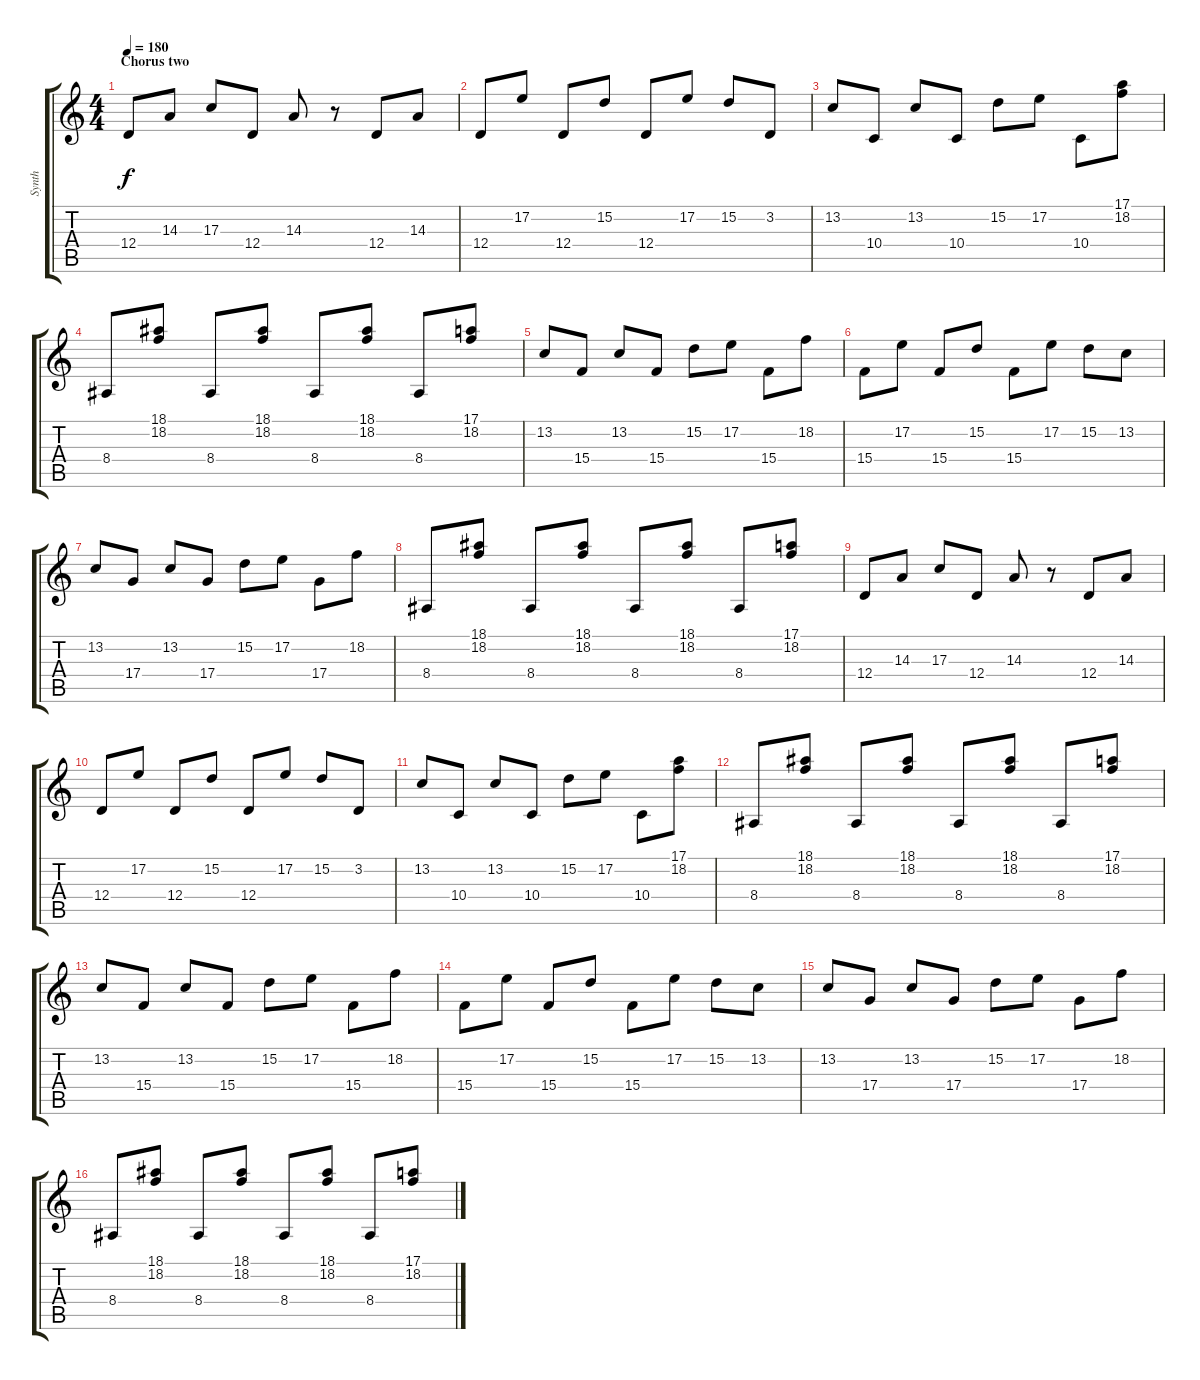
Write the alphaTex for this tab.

\track ("Synth" "Synth") {instrument lead2sawtooth}
\staff {score tabs}
\tuning (E4 B3 G3 D3 A2 E2) {hide}
\ts (4 4)
\section ("" "Chorus two")
\tempo 180
\clef g2
\ks c
12.4.8{dy f} 14.3.8 17.3.8 12.4.8 14.3.8 r.8 12.4.8 14.3.8 |
12.4.8 17.2.8 12.4.8 15.2.8 12.4.8 17.2.8 15.2.8 3.2.8 |
13.2.8 10.4.8 13.2.8 10.4.8 15.2.8 17.2.8 10.4.8 (17.1 18.2).8 |
8.4.8 (18.1 18.2).8 8.4.8 (18.1 18.2).8 8.4.8 (18.1 18.2).8 8.4.8 (17.1 18.2).8 |
13.2.8 15.4.8 13.2.8 15.4.8 15.2.8 17.2.8 15.4.8 18.2.8 |
15.4.8 17.2.8 15.4.8 15.2.8 15.4.8 17.2.8 15.2.8 13.2.8 |
13.2.8 17.4.8 13.2.8 17.4.8 15.2.8 17.2.8 17.4.8 18.2.8 |
8.4.8 (18.1 18.2).8 8.4.8 (18.1 18.2).8 8.4.8 (18.1 18.2).8 8.4.8 (17.1 18.2).8 |
12.4.8 14.3.8 17.3.8 12.4.8 14.3.8 r.8 12.4.8 14.3.8 |
12.4.8 17.2.8 12.4.8 15.2.8 12.4.8 17.2.8 15.2.8 3.2.8 |
13.2.8 10.4.8 13.2.8 10.4.8 15.2.8 17.2.8 10.4.8 (17.1 18.2).8 |
8.4.8 (18.1 18.2).8 8.4.8 (18.1 18.2).8 8.4.8 (18.1 18.2).8 8.4.8 (17.1 18.2).8 |
13.2.8 15.4.8 13.2.8 15.4.8 15.2.8 17.2.8 15.4.8 18.2.8 |
15.4.8 17.2.8 15.4.8 15.2.8 15.4.8 17.2.8 15.2.8 13.2.8 |
13.2.8 17.4.8 13.2.8 17.4.8 15.2.8 17.2.8 17.4.8 18.2.8 |
8.4.8 (18.1 18.2).8 8.4.8 (18.1 18.2).8 8.4.8 (18.1 18.2).8 8.4.8 (17.1 18.2).8
